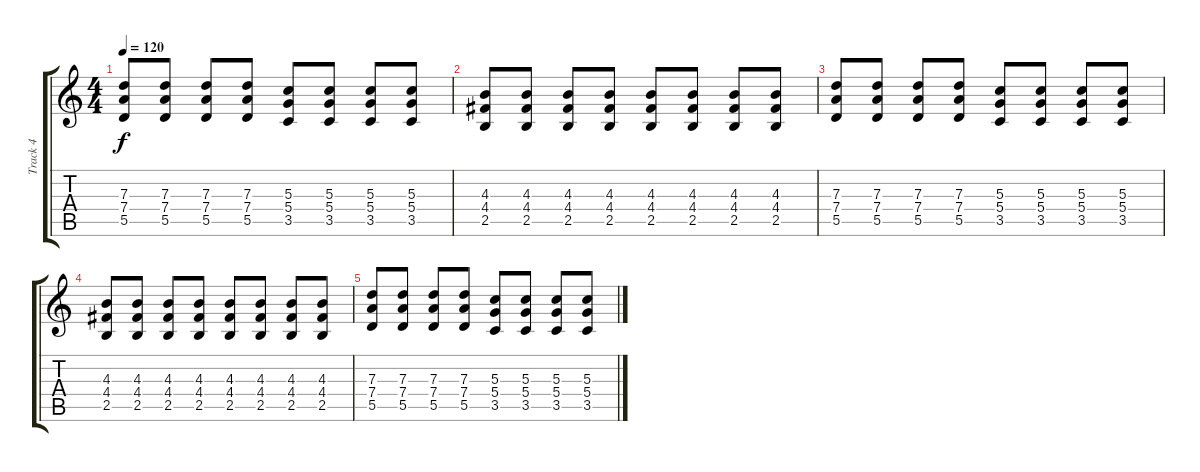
\track ("Track 4" "Track 4") {instrument acousticguitarnylon}
\staff {score tabs}
\tuning (E4 B3 G3 D3 A2 D2) {hide}
\ts (4 4)
\tempo 120
\clef g2
\ks c
(7.3 7.4 5.5).8{dy f} (7.3 7.4 5.5).8 (7.3 7.4 5.5).8 (7.3 7.4 5.5).8 (5.3 5.4 3.5).8 (5.3 5.4 3.5).8 (5.3 5.4 3.5).8 (5.3 5.4 3.5).8 |
(4.3 4.4 2.5).8 (4.3 4.4 2.5).8 (4.3 4.4 2.5).8 (4.3 4.4 2.5).8 (4.3 4.4 2.5).8 (4.3 4.4 2.5).8 (4.3 4.4 2.5).8 (4.3 4.4 2.5).8 |
(7.3 7.4 5.5).8 (7.3 7.4 5.5).8 (7.3 7.4 5.5).8 (7.3 7.4 5.5).8 (5.3 5.4 3.5).8 (5.3 5.4 3.5).8 (5.3 5.4 3.5).8 (5.3 5.4 3.5).8 |
(4.3 4.4 2.5).8 (4.3 4.4 2.5).8 (4.3 4.4 2.5).8 (4.3 4.4 2.5).8 (4.3 4.4 2.5).8 (4.3 4.4 2.5).8 (4.3 4.4 2.5).8 (4.3 4.4 2.5).8 |
(7.3 7.4 5.5).8 (7.3 7.4 5.5).8 (7.3 7.4 5.5).8 (7.3 7.4 5.5).8 (5.3 5.4 3.5).8 (5.3 5.4 3.5).8 (5.3 5.4 3.5).8 (5.3 5.4 3.5).8
